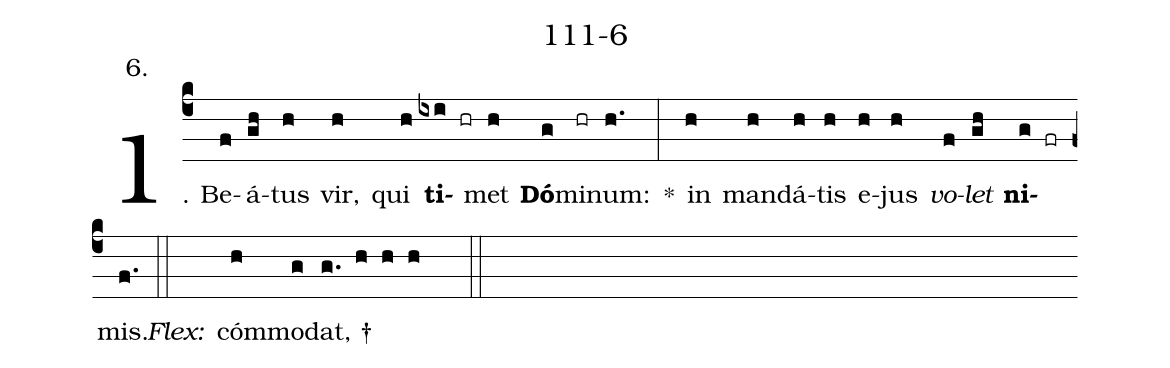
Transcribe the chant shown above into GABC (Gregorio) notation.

name: 111-6;
annotation: 6.;
%%
(c4)1. Be(f)á(gh)tus(h) vir,(h) qui(h) <b>ti</b>(ixi hr)met(h) <b>Dó</b>(g)mi(hr)num:(h.) *(:) in(h) man(h)dá(h)tis(h) e(h)jus(h) <i>vo</i>(f)<i>let</i>(gh) <b>ni</b>(g fr)mis.(f.) (::)
<i>Flex:</i>()  cóm(h)mo(g)dat, †(g. h h h  ::)
